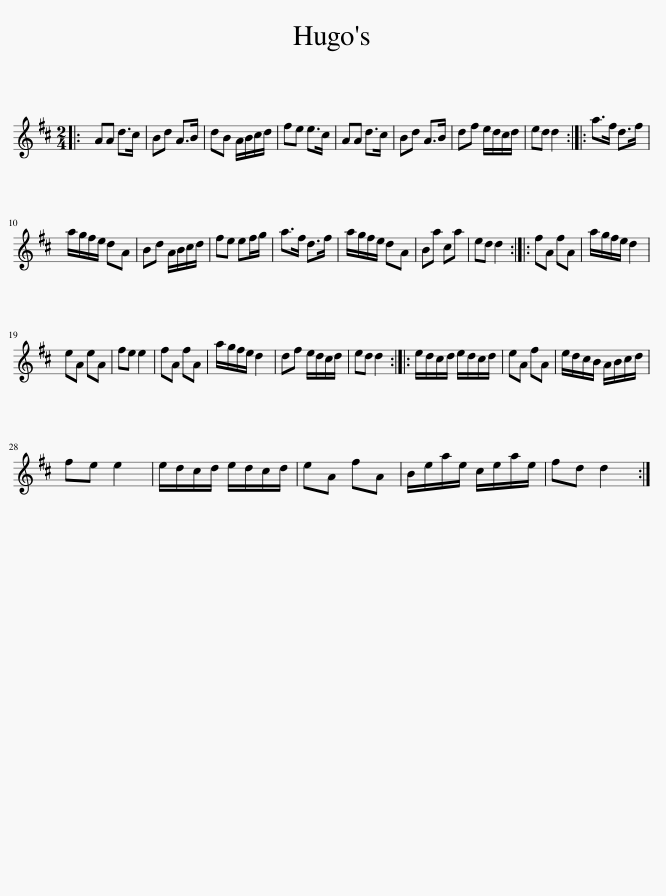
X:1
L:1/8
M:2/4
I:linebreak $
K:D
V:1 treble
V:1
|: AA d>c | Bd A>B | dB A/B/c/d/ | fe e>c | AA d>c | %5
 Bd A>B | df e/d/c/d/ | ed d2 :: a>f d>f |$ a/g/f/e/ dA | %10
 Bd A/B/c/d/ | fe ef/g/ | a>f d>f | a/g/f/e/ dA | Ba ca | %15
 ed d2 :: fA fA | a/g/f/e/ d2 |$ eA eA | fe e2 | %20
 fA fA | a/g/f/e/ d2 | df e/d/c/d/ | ed d2 :: e/d/c/d/ e/d/c/d/ | %25
 eA fA | e/d/c/B/ A/B/c/d/ |$ fe e2 | e/d/c/d/ e/d/c/d/ | eA fA | %30
 B/e/a/e/ c/e/a/e/ | fd d2 :| %32
